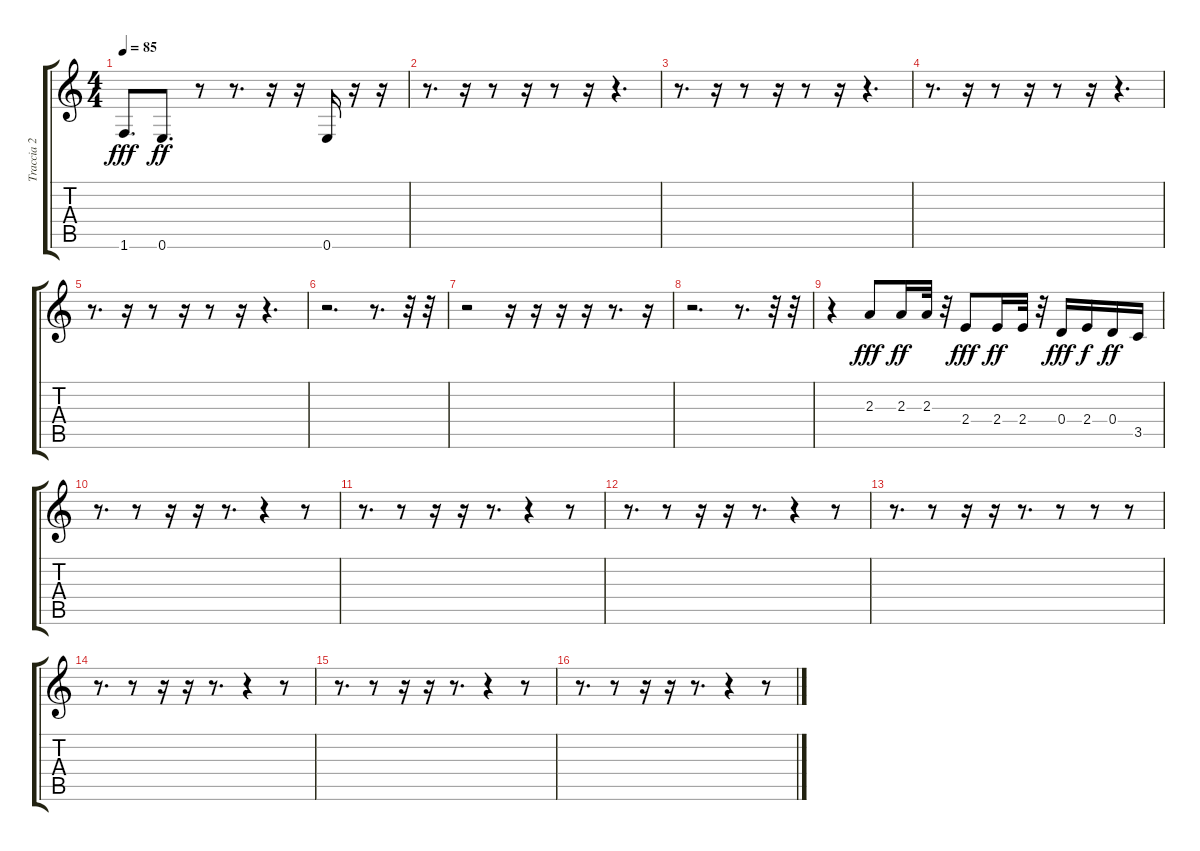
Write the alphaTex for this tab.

\track ("Traccia 2" "Traccia 2") {instrument acousticbass}
\staff {score tabs}
\tuning (E4 B3 G3 D3 A2 E2) {hide}
\ts (4 4)
\tempo 85
\clef g2
\ks c
1.6.8{d dy fff} 0.6.8{d dy ff} r.8 r.8{d} r.16 r.16 0.6.16 r.16 r.16 |
r.8{d} r.16 r.8 r.16 r.8 r.16 r.4{d} |
r.8{d} r.16 r.8 r.16 r.8 r.16 r.4{d} |
r.8{d} r.16 r.8 r.16 r.8 r.16 r.4{d} |
r.8{d} r.16 r.8 r.16 r.8 r.16 r.4{d} |
r.2{d} r.8{d} r.32 r.32 |
r.2 r.16 r.16 r.16 r.16 r.8{d} r.16 |
r.2{d} r.8{d} r.32 r.32 |
r.4 2.3.8{dy fff} 2.3.16{dy ff} 2.3.32 r.32 2.4.8{dy fff} 2.4.16{dy ff} 2.4.32 r.32 0.4.16{dy fff} 2.4.16{dy f} 0.4.16{dy ff} 3.5.16 |
r.8{d} r.8 r.16 r.16 r.8{d} r.4 r.8 |
r.8{d} r.8 r.16 r.16 r.8{d} r.4 r.8 |
r.8{d} r.8 r.16 r.16 r.8{d} r.4 r.8 |
r.8{d} r.8 r.16 r.16 r.8{d} r.8 r.8 r.8 |
r.8{d} r.8 r.16 r.16 r.8{d} r.4 r.8 |
r.8{d} r.8 r.16 r.16 r.8{d} r.4 r.8 |
r.8{d} r.8 r.16 r.16 r.8{d} r.4 r.8
